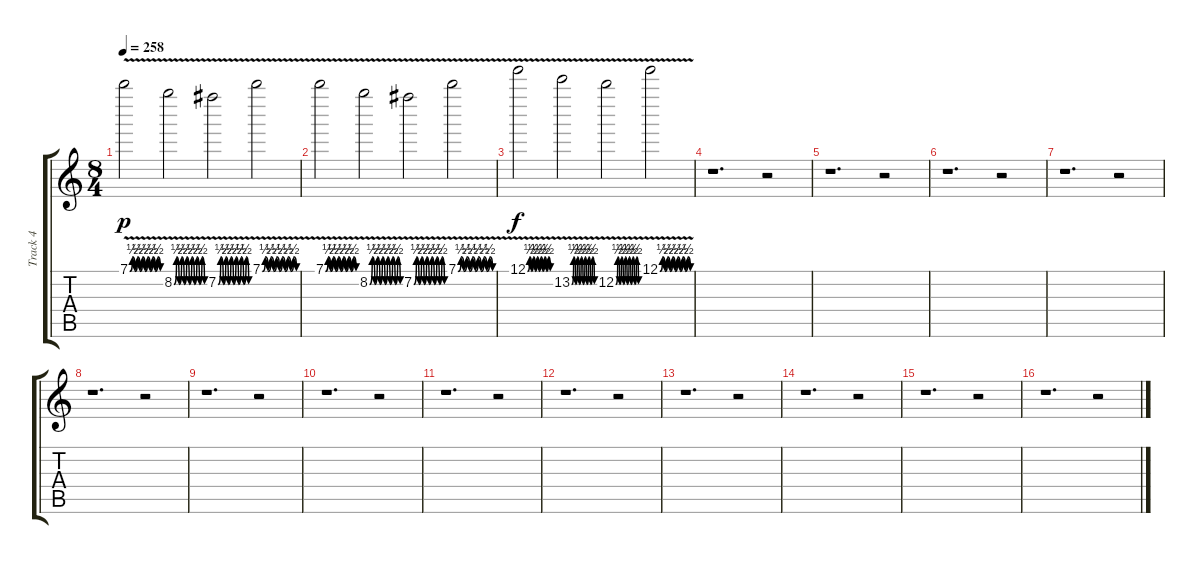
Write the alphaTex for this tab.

\track ("Track 4" "Track 4") {instrument violin}
\staff {score tabs}
\tuning (E7 B6 G3 D3 A2 E2) {hide}
\ts (8 4)
\tempo 258
\clef g2
\ks c
7.1{be (custom 0 0 5 2 10 0 15 2 20 0 25 2 30 0 35 2 40 0 45 2 50 0 55 2 60 0) v}.2{dy p} 8.2{be (custom 0 0 5 2 10 0 15 2 20 0 25 2 30 0 35 2 40 0 45 2 50 0 55 2 60 0) v}.2 7.2{be (custom 0 0 5 2 10 0 15 2 20 0 25 2 30 0 35 2 40 0 45 2 50 0 55 2 60 0) v}.2 7.1{be (custom 0 0 5 2 10 0 15 2 20 0 25 2 30 0 35 2 40 0 45 2 50 0 55 2 60 0) v}.2 |
7.1{be (custom 0 0 5 2 10 0 15 2 20 0 25 2 30 0 35 2 40 0 45 2 50 0 55 2 60 0) v}.2 8.2{be (custom 0 0 5 2 10 0 15 2 20 0 25 2 30 0 35 2 40 0 45 2 50 0 55 2 60 0) v}.2 7.2{be (custom 0 0 5 2 10 0 15 2 20 0 25 2 30 0 35 2 40 0 45 2 50 0 55 2 60 0) v}.2 7.1{be (custom 0 0 5 2 10 0 15 2 20 0 25 2 30 0 35 2 40 0 45 2 50 0 55 2 60 0) v}.2 |
12.1{be (custom 0 0 5 2 10 0 15 2 20 0 25 2 30 0 35 2 40 0 45 2 50 0 55 2 60 0) v}.2{dy f} 13.2{be (custom 0 0 5 2 10 0 15 2 20 0 25 2 30 0 35 2 40 0 45 2 50 0 55 2 60 0) v}.2 12.2{be (custom 0 0 5 2 10 0 15 2 20 0 25 2 30 0 35 2 40 0 45 2 50 0 55 2 60 0) v}.2 12.1{be (custom 0 0 5 2 10 0 15 2 20 0 25 2 30 0 35 2 40 0 45 2 50 0 55 2 60 0) v}.2 |
r.1{d} r.2 |
r.1{d} r.2 |
r.1{d} r.2 |
r.1{d} r.2 |
r.1{d} r.2 |
r.1{d} r.2 |
r.1{d} r.2 |
r.1{d} r.2 |
r.1{d} r.2 |
r.1{d} r.2 |
r.1{d} r.2 |
r.1{d} r.2 |
r.1{d} r.2
